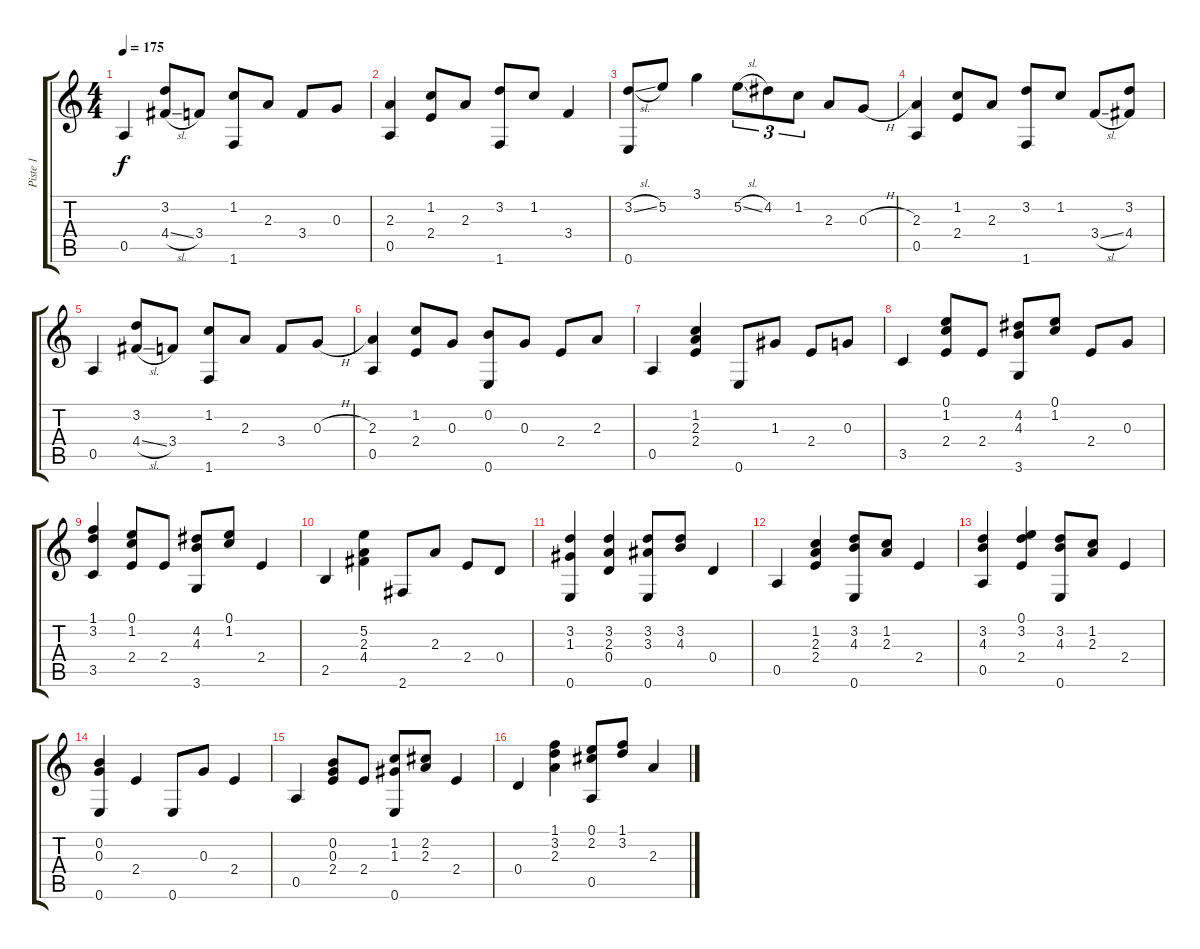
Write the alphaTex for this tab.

\track ("Piste 1" "Piste 1") {instrument acousticguitarnylon}
\staff {score tabs}
\tuning (E4 B3 G3 D3 A2 E2) {hide}
\ts (4 4)
\tempo 175
\clef g2
\ks c
0.5.4{dy f} (3.2 4.4{sl}).8 3.4.8 (1.2 1.6).8 2.3.8 3.4.8 0.3.8 |
(2.3 0.5).4 (1.2 2.4).8 2.3.8 (3.2 1.6).8 1.2.8 3.4.4 |
(3.2{sl} 0.6).8 5.2.8 3.1.4 5.2{sl}.8{tu (3 2)} 4.2.8{tu (3 2)} 1.2.8{tu (3 2)} 2.3.8 0.3{h}.8 |
(2.3 0.5).4 (1.2 2.4).8 2.3.8 (3.2 1.6).8 1.2.8 3.4{sl}.8 (3.2 4.4).8 |
0.5.4 (3.2 4.4{sl}).8 3.4.8 (1.2 1.6).8 2.3.8 3.4.8 0.3{h}.8 |
(2.3 0.5).4 (1.2 2.4).8 0.3.8 (0.2 0.6).8 0.3.8 2.4.8 2.3.8 |
0.5.4 (1.2 2.3 2.4).4 0.6.8 1.3.8 2.4.8 0.3.8 |
3.5.4 (0.1 1.2 2.4).8 2.4.8 (4.2 4.3 3.6).8 (0.1 1.2).8 2.4.8 0.3.8 |
(1.1 3.2 3.5).4 (0.1 1.2 2.4).8 2.4.8 (4.2 4.3 3.6).8 (0.1 1.2).8 2.4.4 |
2.5.4 (5.2 2.3 4.4).4 2.6.8 2.3.8 2.4.8 0.4.8 |
(3.2 1.3 0.6).4 (3.2 2.3 0.4).4 (3.2 3.3 0.6).8 (3.2 4.3).8 0.4.4 |
0.5.4 (1.2 2.3 2.4).4 (3.2 4.3 0.6).8 (1.2 2.3).8 2.4.4 |
(3.2 4.3 0.5).4 (0.1 3.2 2.4).4 (3.2 4.3 0.6).8 (1.2 2.3).8 2.4.4 |
(0.2 0.3 0.6).4 2.4.4 0.6.8 0.3.8 2.4.4 |
0.5.4 (0.2 0.3 2.4).8 2.4.8 (1.2 1.3 0.6).8 (2.2 2.3).8 2.4.4 |
0.4.4 (1.1 3.2 2.3).4 (0.1 2.2 0.5).8 (1.1 3.2).8 2.3.4
